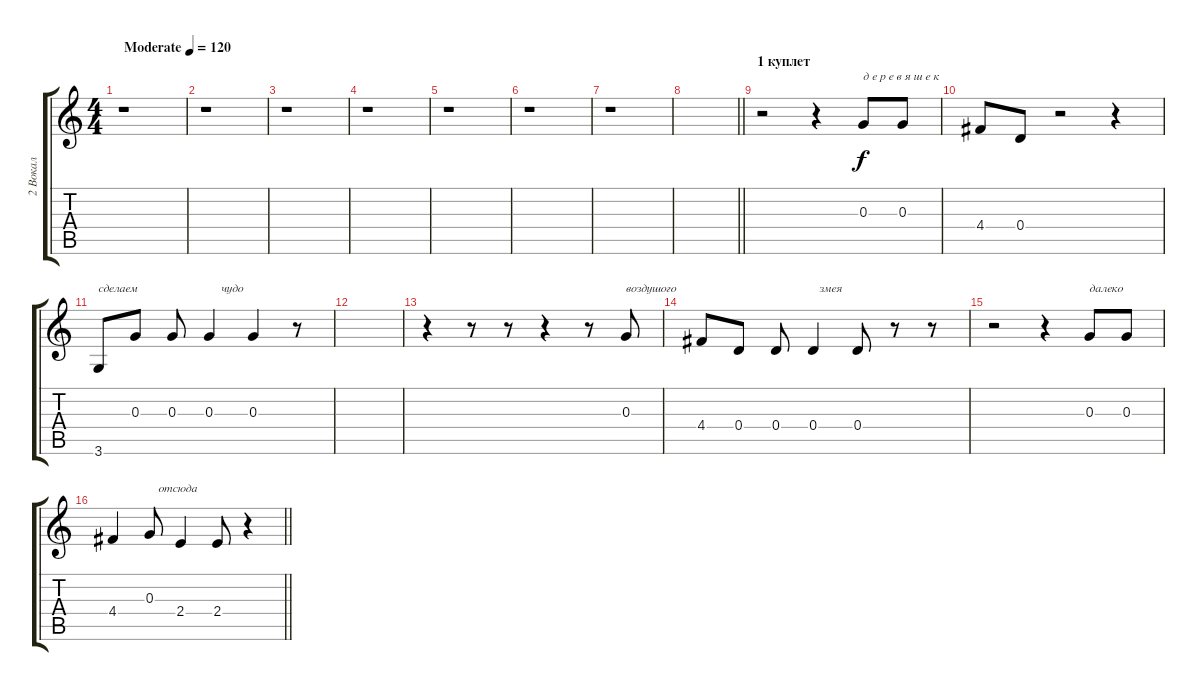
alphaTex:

\track ("2 Вокал" "2 Вокал") {instrument fretlessbass}
\staff {score tabs}
\tuning (E4 B3 G3 D3 A2 E2) {hide}
\ts (4 4)
\tempo (120 "Moderate")
\clef g2
\ks c
r.1{dy f instrument fretlessbass} |
r.1 |
r.1 |
r.1 |
r.1 |
r.1 |
r.1 |
\barLineRight lightlight
|
\section ("" "1 куплет")
r.2 r.4 0.3.8{txt "д е р е в я ш е к"} 0.3.8 |
4.4.8 0.4.8 r.2 r.4 |
3.6.8{txt "сделаем  "} 0.3.8 0.3.8 0.3.4{txt "    чудо"} 0.3.4 r.8 |
|
r.4 r.8 r.8 r.4 r.8 0.3.8{txt "воздушого"} |
4.4.8 0.4.8 0.4.8 0.4.4{txt "  змея"} 0.4.8 r.8 r.8 |
r.2 r.4 0.3.8{txt "далеко"} 0.3.8 |
\barLineRight lightlight
4.4.4 0.3.8{txt "   отсюда"} 2.4.4 2.4.8 r.4
